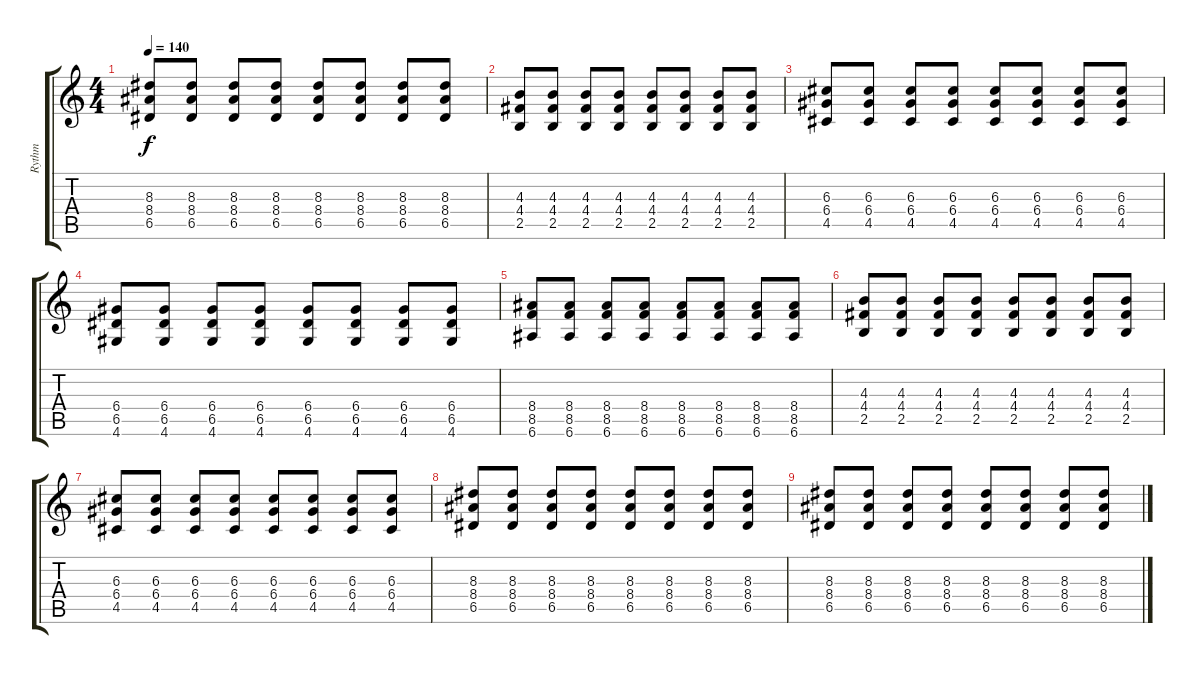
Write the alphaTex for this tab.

\track ("Rythm" "Rythm") {instrument distortionguitar}
\staff {score tabs}
\tuning (E4 B3 G3 D3 A2 E2) {hide}
\ts (4 4)
\tempo 140
\clef g2
\ks c
(8.3 8.4 6.5).8{dy f} (8.3 8.4 6.5).8 (8.3 8.4 6.5).8 (8.3 8.4 6.5).8 (8.3 8.4 6.5).8 (8.3 8.4 6.5).8 (8.3 8.4 6.5).8 (8.3 8.4 6.5).8 |
(4.3 4.4 2.5).8 (4.3 4.4 2.5).8 (4.3 4.4 2.5).8 (4.3 4.4 2.5).8 (4.3 4.4 2.5).8 (4.3 4.4 2.5).8 (4.3 4.4 2.5).8 (4.3 4.4 2.5).8 |
(6.3 6.4 4.5).8 (6.3 6.4 4.5).8 (6.3 6.4 4.5).8 (6.3 6.4 4.5).8 (6.3 6.4 4.5).8 (6.3 6.4 4.5).8 (6.3 6.4 4.5).8 (6.3 6.4 4.5).8 |
(6.4 6.5 4.6).8 (6.4 6.5 4.6).8 (6.4 6.5 4.6).8 (6.4 6.5 4.6).8 (6.4 6.5 4.6).8 (6.4 6.5 4.6).8 (6.4 6.5 4.6).8 (6.4 6.5 4.6).8 |
(8.4 8.5 6.6).8 (8.4 8.5 6.6).8 (8.4 8.5 6.6).8 (8.4 8.5 6.6).8 (8.4 8.5 6.6).8 (8.4 8.5 6.6).8 (8.4 8.5 6.6).8 (8.4 8.5 6.6).8 |
(4.3 4.4 2.5).8 (4.3 4.4 2.5).8 (4.3 4.4 2.5).8 (4.3 4.4 2.5).8 (4.3 4.4 2.5).8 (4.3 4.4 2.5).8 (4.3 4.4 2.5).8 (4.3 4.4 2.5).8 |
(6.3 6.4 4.5).8 (6.3 6.4 4.5).8 (6.3 6.4 4.5).8 (6.3 6.4 4.5).8 (6.3 6.4 4.5).8 (6.3 6.4 4.5).8 (6.3 6.4 4.5).8 (6.3 6.4 4.5).8 |
(8.3 8.4 6.5).8 (8.3 8.4 6.5).8 (8.3 8.4 6.5).8 (8.3 8.4 6.5).8 (8.3 8.4 6.5).8 (8.3 8.4 6.5).8 (8.3 8.4 6.5).8 (8.3 8.4 6.5).8 |
(8.3 8.4 6.5).8 (8.3 8.4 6.5).8 (8.3 8.4 6.5).8 (8.3 8.4 6.5).8 (8.3 8.4 6.5).8 (8.3 8.4 6.5).8 (8.3 8.4 6.5).8 (8.3 8.4 6.5).8
